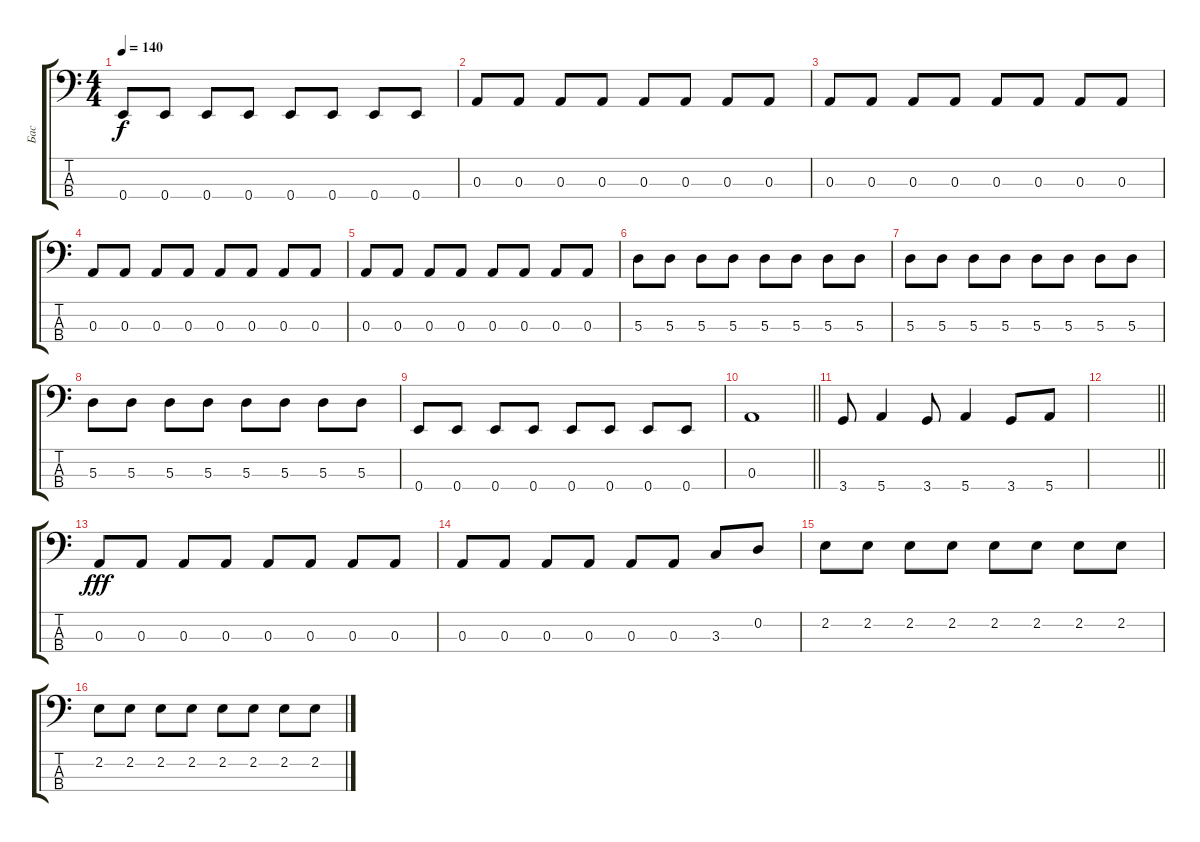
\track ("Бас" "Бас") {instrument electricbassfinger}
\staff {score tabs}
\tuning (G2 D2 A1 E1) {hide}
\ts (4 4)
\tempo 140
\clef f4
\ks c
0.4.8{dy f} 0.4.8 0.4.8 0.4.8 0.4.8 0.4.8 0.4.8 0.4.8 |
0.3.8 0.3.8 0.3.8 0.3.8 0.3.8 0.3.8 0.3.8 0.3.8 |
0.3.8 0.3.8 0.3.8 0.3.8 0.3.8 0.3.8 0.3.8 0.3.8 |
0.3.8 0.3.8 0.3.8 0.3.8 0.3.8 0.3.8 0.3.8 0.3.8 |
0.3.8 0.3.8 0.3.8 0.3.8 0.3.8 0.3.8 0.3.8 0.3.8 |
5.3.8 5.3.8 5.3.8 5.3.8 5.3.8 5.3.8 5.3.8 5.3.8 |
5.3.8 5.3.8 5.3.8 5.3.8 5.3.8 5.3.8 5.3.8 5.3.8 |
5.3.8 5.3.8 5.3.8 5.3.8 5.3.8 5.3.8 5.3.8 5.3.8 |
0.4.8 0.4.8 0.4.8 0.4.8 0.4.8 0.4.8 0.4.8 0.4.8 |
\barLineRight lightlight
0.3.1 |
3.4.8 5.4.4 3.4.8 5.4.4 3.4.8 5.4.8 |
\barLineRight lightlight
|
0.3.8{dy fff} 0.3.8 0.3.8 0.3.8 0.3.8 0.3.8 0.3.8 0.3.8 |
0.3.8 0.3.8 0.3.8 0.3.8 0.3.8 0.3.8 3.3.8 0.2.8 |
2.2.8 2.2.8 2.2.8 2.2.8 2.2.8 2.2.8 2.2.8 2.2.8 |
2.2.8 2.2.8 2.2.8 2.2.8 2.2.8 2.2.8 2.2.8 2.2.8
